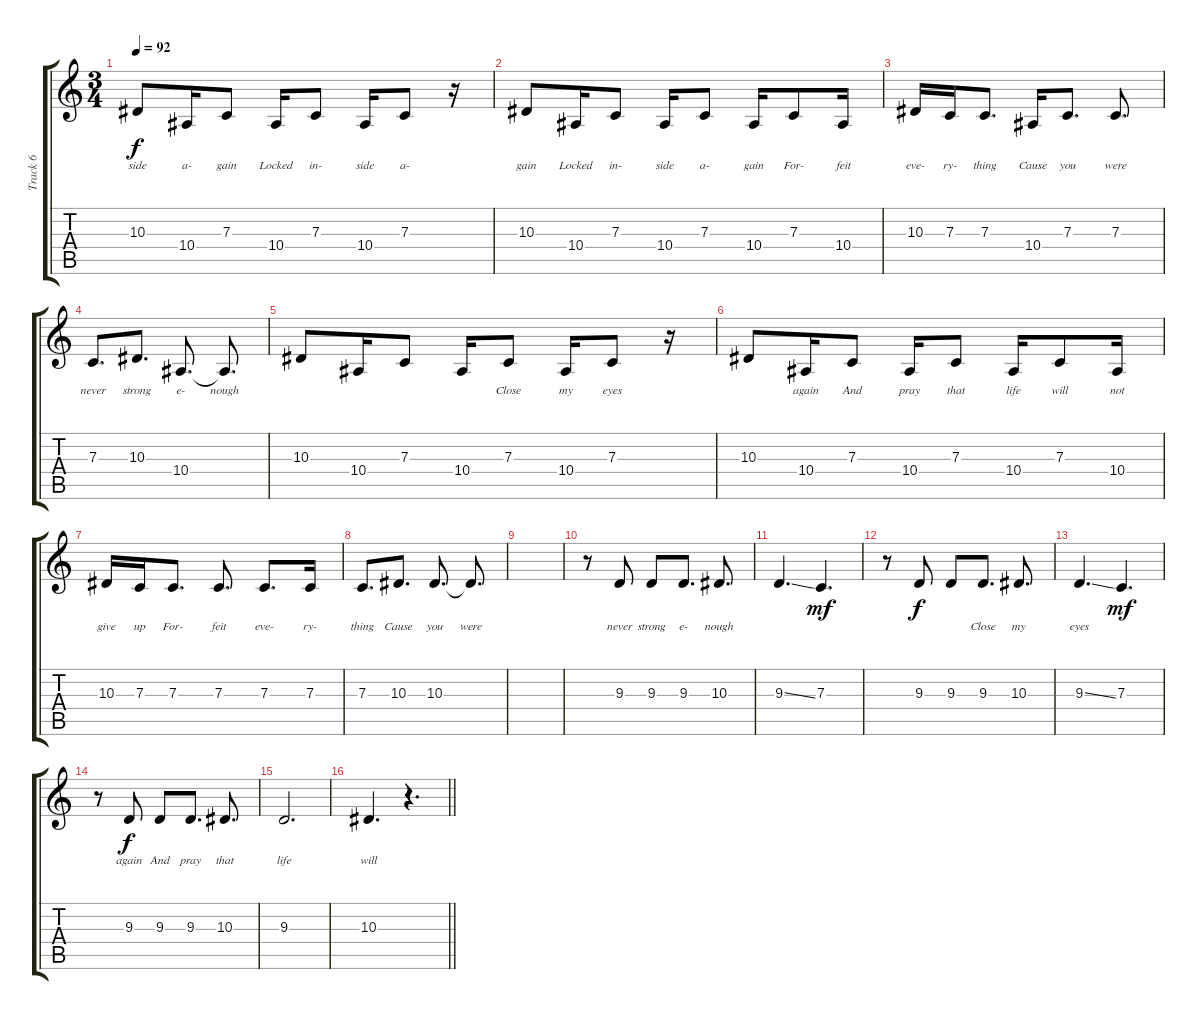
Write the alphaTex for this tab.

\track ("Track 6" "Track 6") {instrument clarinet}
\staff {score tabs}
\tuning (D4 A3 F3 C3 G2 C2) {hide}
\ts (3 4)
\tempo 92
\clef g2
\ks c
10.3.8{lyrics (0 "side") lyrics (1 "") lyrics (2 "") lyrics (3 "") lyrics (4 "") dy f} 10.4.16{lyrics (0 "a-") lyrics (1 "") lyrics (2 "") lyrics (3 "") lyrics (4 "")} 7.3.8{lyrics (0 "gain") lyrics (1 "") lyrics (2 "") lyrics (3 "") lyrics (4 "")} 10.4.16{lyrics (0 "Locked") lyrics (1 "") lyrics (2 "") lyrics (3 "") lyrics (4 "")} 7.3.8{lyrics (0 "in-") lyrics (1 "") lyrics (2 "") lyrics (3 "") lyrics (4 "")} 10.4.16{lyrics (0 "side") lyrics (1 "") lyrics (2 "") lyrics (3 "") lyrics (4 "")} 7.3.8{lyrics (0 "a-") lyrics (1 "") lyrics (2 "") lyrics (3 "") lyrics (4 "")} r.16 |
10.3.8{lyrics (0 "gain") lyrics (1 "") lyrics (2 "") lyrics (3 "") lyrics (4 "")} 10.4.16{lyrics (0 "Locked") lyrics (1 "") lyrics (2 "") lyrics (3 "") lyrics (4 "")} 7.3.8{lyrics (0 "in-") lyrics (1 "") lyrics (2 "") lyrics (3 "") lyrics (4 "")} 10.4.16{lyrics (0 "side") lyrics (1 "") lyrics (2 "") lyrics (3 "") lyrics (4 "")} 7.3.8{lyrics (0 "a-") lyrics (1 "") lyrics (2 "") lyrics (3 "") lyrics (4 "")} 10.4.16{lyrics (0 "gain") lyrics (1 "") lyrics (2 "") lyrics (3 "") lyrics (4 "")} 7.3.8{lyrics (0 "For-") lyrics (1 "") lyrics (2 "") lyrics (3 "") lyrics (4 "")} 10.4.16{lyrics (0 "feit") lyrics (1 "") lyrics (2 "") lyrics (3 "") lyrics (4 "")} |
10.3.16{lyrics (0 "eve-") lyrics (1 "") lyrics (2 "") lyrics (3 "") lyrics (4 "")} 7.3.16{lyrics (0 "ry-") lyrics (1 "") lyrics (2 "") lyrics (3 "") lyrics (4 "")} 7.3.8{d lyrics (0 "thing") lyrics (1 "") lyrics (2 "") lyrics (3 "") lyrics (4 "")} 10.4.16{lyrics (0 "Cause") lyrics (1 "") lyrics (2 "") lyrics (3 "") lyrics (4 "")} 7.3.8{d lyrics (0 "you") lyrics (1 "") lyrics (2 "") lyrics (3 "") lyrics (4 "")} 7.3.8{d lyrics (0 "were") lyrics (1 "") lyrics (2 "") lyrics (3 "") lyrics (4 "")} |
7.3.8{d lyrics (0 "never") lyrics (1 "") lyrics (2 "") lyrics (3 "") lyrics (4 "")} 10.3.8{d lyrics (0 "strong") lyrics (1 "") lyrics (2 "") lyrics (3 "") lyrics (4 "")} 10.4.8{d lyrics (0 "e-") lyrics (1 "") lyrics (2 "") lyrics (3 "") lyrics (4 "")} 10.4{t}.8{d lyrics (0 "nough") lyrics (1 "") lyrics (2 "") lyrics (3 "") lyrics (4 "")} |
10.3.8{lyrics (0 "") lyrics (1 "") lyrics (2 "") lyrics (3 "") lyrics (4 "")} 10.4.16{lyrics (0 "") lyrics (1 "") lyrics (2 "") lyrics (3 "") lyrics (4 "")} 7.3.8{lyrics (0 "") lyrics (1 "") lyrics (2 "") lyrics (3 "") lyrics (4 "")} 10.4.16{lyrics (0 "") lyrics (1 "") lyrics (2 "") lyrics (3 "") lyrics (4 "")} 7.3.8{lyrics (0 "Close") lyrics (1 "") lyrics (2 "") lyrics (3 "") lyrics (4 "")} 10.4.16{lyrics (0 "my") lyrics (1 "") lyrics (2 "") lyrics (3 "") lyrics (4 "")} 7.3.8{lyrics (0 "eyes") lyrics (1 "") lyrics (2 "") lyrics (3 "") lyrics (4 "")} r.16 |
10.3.8{lyrics (0 "") lyrics (1 "") lyrics (2 "") lyrics (3 "") lyrics (4 "")} 10.4.16{lyrics (0 "again") lyrics (1 "") lyrics (2 "") lyrics (3 "") lyrics (4 "")} 7.3.8{lyrics (0 "And") lyrics (1 "") lyrics (2 "") lyrics (3 "") lyrics (4 "")} 10.4.16{lyrics (0 "pray") lyrics (1 "") lyrics (2 "") lyrics (3 "") lyrics (4 "")} 7.3.8{lyrics (0 "that") lyrics (1 "") lyrics (2 "") lyrics (3 "") lyrics (4 "")} 10.4.16{lyrics (0 "life") lyrics (1 "") lyrics (2 "") lyrics (3 "") lyrics (4 "")} 7.3.8{lyrics (0 "will") lyrics (1 "") lyrics (2 "") lyrics (3 "") lyrics (4 "")} 10.4.16{lyrics (0 "not") lyrics (1 "") lyrics (2 "") lyrics (3 "") lyrics (4 "")} |
10.3.16{lyrics (0 "give") lyrics (1 "") lyrics (2 "") lyrics (3 "") lyrics (4 "")} 7.3.16{lyrics (0 "up") lyrics (1 "") lyrics (2 "") lyrics (3 "") lyrics (4 "")} 7.3.8{d lyrics (0 "For-") lyrics (1 "") lyrics (2 "") lyrics (3 "") lyrics (4 "")} 7.3.8{d lyrics (0 "feit") lyrics (1 "") lyrics (2 "") lyrics (3 "") lyrics (4 "")} 7.3.8{d lyrics (0 "eve-") lyrics (1 "") lyrics (2 "") lyrics (3 "") lyrics (4 "")} 7.3.16{lyrics (0 "ry-") lyrics (1 "") lyrics (2 "") lyrics (3 "") lyrics (4 "")} |
7.3.8{d lyrics (0 "thing") lyrics (1 "") lyrics (2 "") lyrics (3 "") lyrics (4 "")} 10.3.8{d lyrics (0 "Cause") lyrics (1 "") lyrics (2 "") lyrics (3 "") lyrics (4 "")} 10.3.8{d lyrics (0 "you") lyrics (1 "") lyrics (2 "") lyrics (3 "") lyrics (4 "")} 10.3{t}.8{d lyrics (0 "were") lyrics (1 "") lyrics (2 "") lyrics (3 "") lyrics (4 "")} |
|
r.8 9.3.8{lyrics (0 "never") lyrics (1 "") lyrics (2 "") lyrics (3 "") lyrics (4 "")} 9.3.8{lyrics (0 "strong") lyrics (1 "") lyrics (2 "") lyrics (3 "") lyrics (4 "")} 9.3.8{d lyrics (0 "e-") lyrics (1 "") lyrics (2 "") lyrics (3 "") lyrics (4 "")} 10.3.8{d lyrics (0 "nough") lyrics (1 "") lyrics (2 "") lyrics (3 "") lyrics (4 "")} |
9.3{ss}.4{d lyrics (0 "") lyrics (1 "") lyrics (2 "") lyrics (3 "") lyrics (4 "")} 7.3.4{d lyrics (0 "") lyrics (1 "") lyrics (2 "") lyrics (3 "") lyrics (4 "") dy mf} |
r.8 9.3.8{lyrics (0 "") lyrics (1 "") lyrics (2 "") lyrics (3 "") lyrics (4 "") dy f} 9.3.8{lyrics (0 "") lyrics (1 "") lyrics (2 "") lyrics (3 "") lyrics (4 "")} 9.3.8{d lyrics (0 "Close") lyrics (1 "") lyrics (2 "") lyrics (3 "") lyrics (4 "")} 10.3.8{d lyrics (0 "my") lyrics (1 "") lyrics (2 "") lyrics (3 "") lyrics (4 "")} |
9.3{ss}.4{d lyrics (0 "eyes") lyrics (1 "") lyrics (2 "") lyrics (3 "") lyrics (4 "")} 7.3.4{d lyrics (0 "") lyrics (1 "") lyrics (2 "") lyrics (3 "") lyrics (4 "") dy mf} |
r.8 9.3.8{lyrics (0 "again") lyrics (1 "") lyrics (2 "") lyrics (3 "") lyrics (4 "") dy f} 9.3.8{lyrics (0 "And") lyrics (1 "") lyrics (2 "") lyrics (3 "") lyrics (4 "")} 9.3.8{d lyrics (0 "pray") lyrics (1 "") lyrics (2 "") lyrics (3 "") lyrics (4 "")} 10.3.8{d lyrics (0 "that") lyrics (1 "") lyrics (2 "") lyrics (3 "") lyrics (4 "")} |
9.3.2{d lyrics (0 "life") lyrics (1 "") lyrics (2 "") lyrics (3 "") lyrics (4 "")} |
\barLineRight lightlight
10.3.4{d lyrics (0 "will") lyrics (1 "") lyrics (2 "") lyrics (3 "") lyrics (4 "")} r.4{d}
